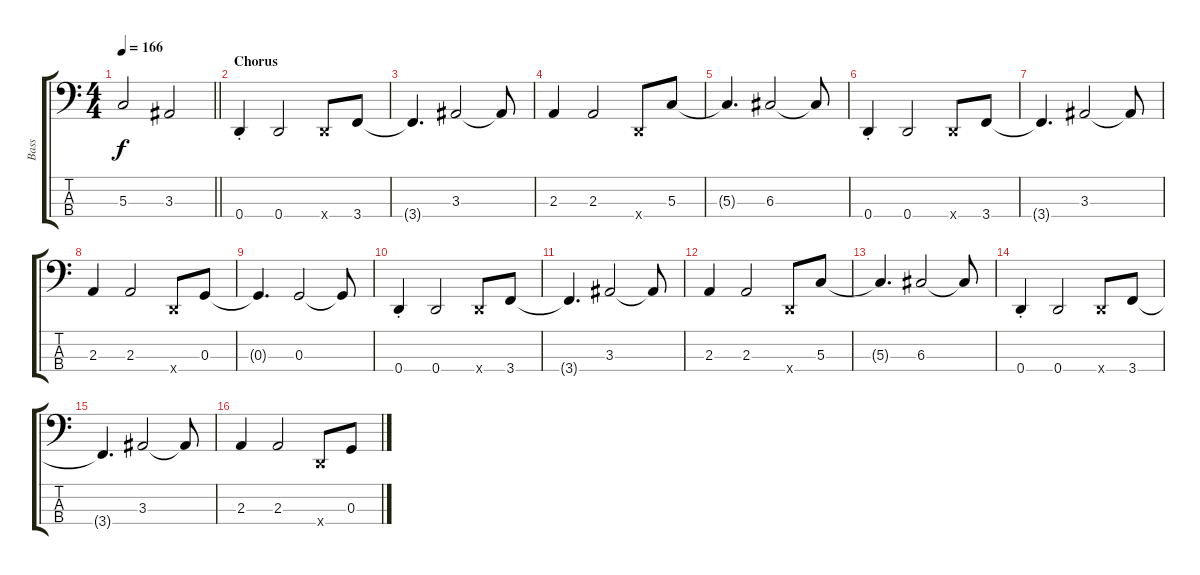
\track ("Bass" "Bass") {instrument electricbasspick}
\staff {score tabs}
\tuning (F2 C2 G1 D1) {hide}
\ts (4 4)
\tempo 166
\clef f4
\barLineRight lightlight
\ks c
5.3{t}.2{dy f} 3.3.2 |
\section ("" "Chorus")
0.4{st}.4 0.4.2 0.4{x}.8 3.4.8 |
3.4{t}.4{d} 3.3.2 3.3{t}.8 |
2.3.4 2.3.2 0.4{x}.8 5.3.8 |
5.3{t}.4{d} 6.3.2 6.3{t}.8 |
0.4{st}.4 0.4.2 0.4{x}.8 3.4.8 |
3.4{t}.4{d} 3.3.2 3.3{t}.8 |
2.3.4 2.3.2 0.4{x}.8 0.3.8 |
0.3{t}.4{d} 0.3.2 0.3{t}.8 |
0.4{st}.4 0.4.2 0.4{x}.8 3.4.8 |
3.4{t}.4{d} 3.3.2 3.3{t}.8 |
2.3.4 2.3.2 0.4{x}.8 5.3.8 |
5.3{t}.4{d} 6.3.2 6.3{t}.8 |
0.4{st}.4 0.4.2 0.4{x}.8 3.4.8 |
3.4{t}.4{d} 3.3.2 3.3{t}.8 |
2.3.4 2.3.2 0.4{x}.8 0.3.8
